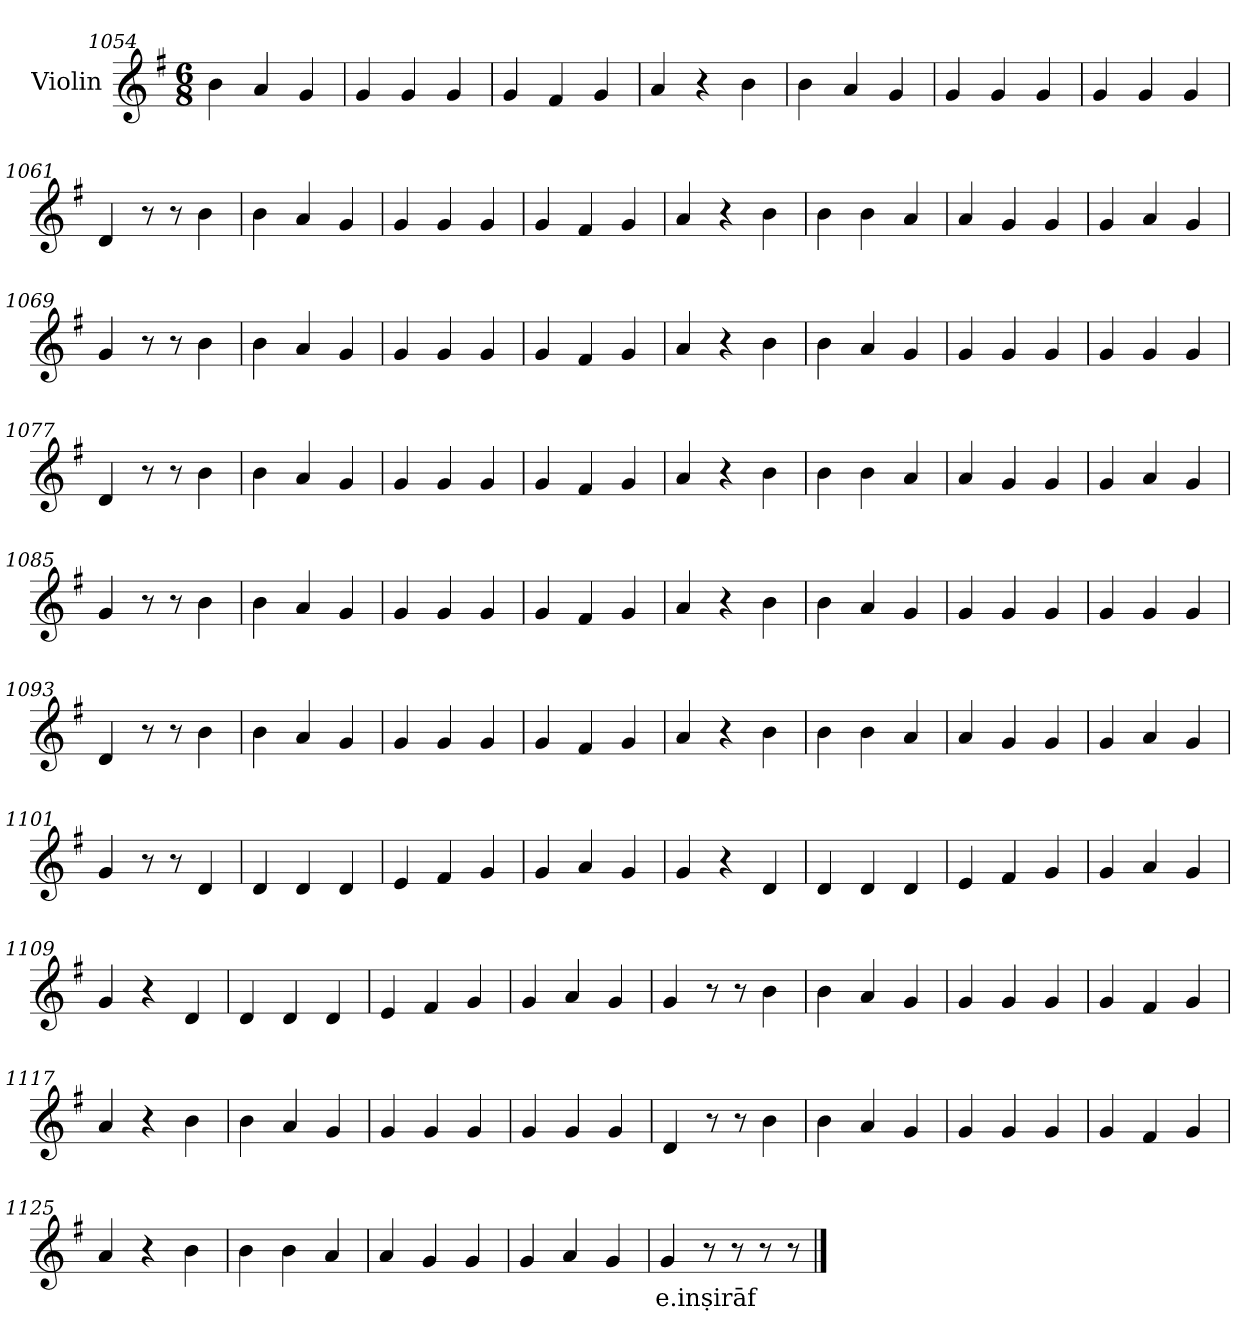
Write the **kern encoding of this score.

**kern	**text
*part1	*part1
*staff1	*staff1
*I"Violin	*
*clefG2	*
*k[f#]	*
*G:	*
*M6/8	*
=1054	=1054
4b\	.
4a/	.
4g/	.
=1055	=1055
4g/	.
4g/	.
4g/	.
=1056	=1056
4g/	.
4f#/	.
4g/	.
!!LO:LB:g=z
=1057	=1057
4a/	.
4r	.
4b\	.
=1058	=1058
4b\	.
4a/	.
4g/	.
=1059	=1059
4g/	.
4g/	.
4g/	.
=1060	=1060
4g/	.
4g/	.
4g/	.
=1061	=1061
4d/	.
8r	.
8r	.
4b\	.
=1062	=1062
4b\	.
4a/	.
4g/	.
=1063	=1063
4g/	.
4g/	.
4g/	.
!!LO:LB:g=z
=1064	=1064
4g/	.
4f#/	.
4g/	.
=1065	=1065
4a/	.
4r	.
4b\	.
=1066	=1066
4b\	.
4b\	.
4a/	.
=1067	=1067
4a/	.
4g/	.
4g/	.
=1068	=1068
4g/	.
4a/	.
4g/	.
=1069	=1069
4g/	.
8r	.
8r	.
4b\	.
=1070	=1070
4b\	.
4a/	.
4g/	.
!!LO:LB:g=z
=1071	=1071
4g/	.
4g/	.
4g/	.
=1072	=1072
4g/	.
4f#/	.
4g/	.
=1073	=1073
4a/	.
4r	.
4b\	.
=1074	=1074
4b\	.
4a/	.
4g/	.
=1075	=1075
4g/	.
4g/	.
4g/	.
=1076	=1076
4g/	.
4g/	.
4g/	.
=1077	=1077
4d/	.
8r	.
8r	.
4b\	.
!!LO:PB:g=z
=1078	=1078
4b\	.
4a/	.
4g/	.
=1079	=1079
4g/	.
4g/	.
4g/	.
=1080	=1080
4g/	.
4f#/	.
4g/	.
=1081	=1081
4a/	.
4r	.
4b\	.
=1082	=1082
4b\	.
4b\	.
4a/	.
=1083	=1083
4a/	.
4g/	.
4g/	.
=1084	=1084
4g/	.
4a/	.
4g/	.
!!LO:LB:g=z
=1085	=1085
4g/	.
8r	.
8r	.
4b\	.
=1086	=1086
4b\	.
4a/	.
4g/	.
=1087	=1087
4g/	.
4g/	.
4g/	.
=1088	=1088
4g/	.
4f#/	.
4g/	.
=1089	=1089
4a/	.
4r	.
4b\	.
=1090	=1090
4b\	.
4a/	.
4g/	.
=1091	=1091
4g/	.
4g/	.
4g/	.
!!LO:LB:g=z
=1092	=1092
4g/	.
4g/	.
4g/	.
=1093	=1093
4d/	.
8r	.
8r	.
4b\	.
=1094	=1094
4b\	.
4a/	.
4g/	.
=1095	=1095
4g/	.
4g/	.
4g/	.
=1096	=1096
4g/	.
4f#/	.
4g/	.
=1097	=1097
4a/	.
4r	.
4b\	.
=1098	=1098
4b\	.
4b\	.
4a/	.
!!LO:LB:g=z
=1099	=1099
4a/	.
4g/	.
4g/	.
=1100	=1100
4g/	.
4a/	.
4g/	.
=1101	=1101
4g/	.
8r	.
8r	.
4d/	.
=1102	=1102
4d/	.
4d/	.
4d/	.
=1103	=1103
4e/	.
4f#/	.
4g/	.
=1104	=1104
4g/	.
4a/	.
4g/	.
=1105	=1105
4g/	.
4r	.
4d/	.
!!LO:LB:g=z
=1106	=1106
4d/	.
4d/	.
4d/	.
=1107	=1107
4e/	.
4f#/	.
4g/	.
=1108	=1108
4g/	.
4a/	.
4g/	.
=1109	=1109
4g/	.
4r	.
4d/	.
=1110	=1110
4d/	.
4d/	.
4d/	.
=1111	=1111
4e/	.
4f#/	.
4g/	.
=1112	=1112
4g/	.
4a/	.
4g/	.
!!LO:LB:g=z
=1113	=1113
4g/	.
8r	.
8r	.
4b\	.
=1114	=1114
4b\	.
4a/	.
4g/	.
=1115	=1115
4g/	.
4g/	.
4g/	.
=1116	=1116
4g/	.
4f#/	.
4g/	.
=1117	=1117
4a/	.
4r	.
4b\	.
=1118	=1118
4b\	.
4a/	.
4g/	.
=1119	=1119
4g/	.
4g/	.
4g/	.
!!LO:LB:g=z
=1120	=1120
4g/	.
4g/	.
4g/	.
=1121	=1121
4d/	.
8r	.
8r	.
4b\	.
=1122	=1122
4b\	.
4a/	.
4g/	.
=1123	=1123
4g/	.
4g/	.
4g/	.
=1124	=1124
4g/	.
4f#/	.
4g/	.
=1125	=1125
4a/	.
4r	.
4b\	.
=1126	=1126
4b\	.
4b\	.
4a/	.
!!LO:LB:g=z
=1127	=1127
4a/	.
4g/	.
4g/	.
=1128	=1128
4g/	.
4a/	.
4g/	.
=1129	=1129
!	!LO:LY:b
4g/	e.inṣirāf
8r	.
8r	.
8r	.
8r	.
==	==
*-	*-
